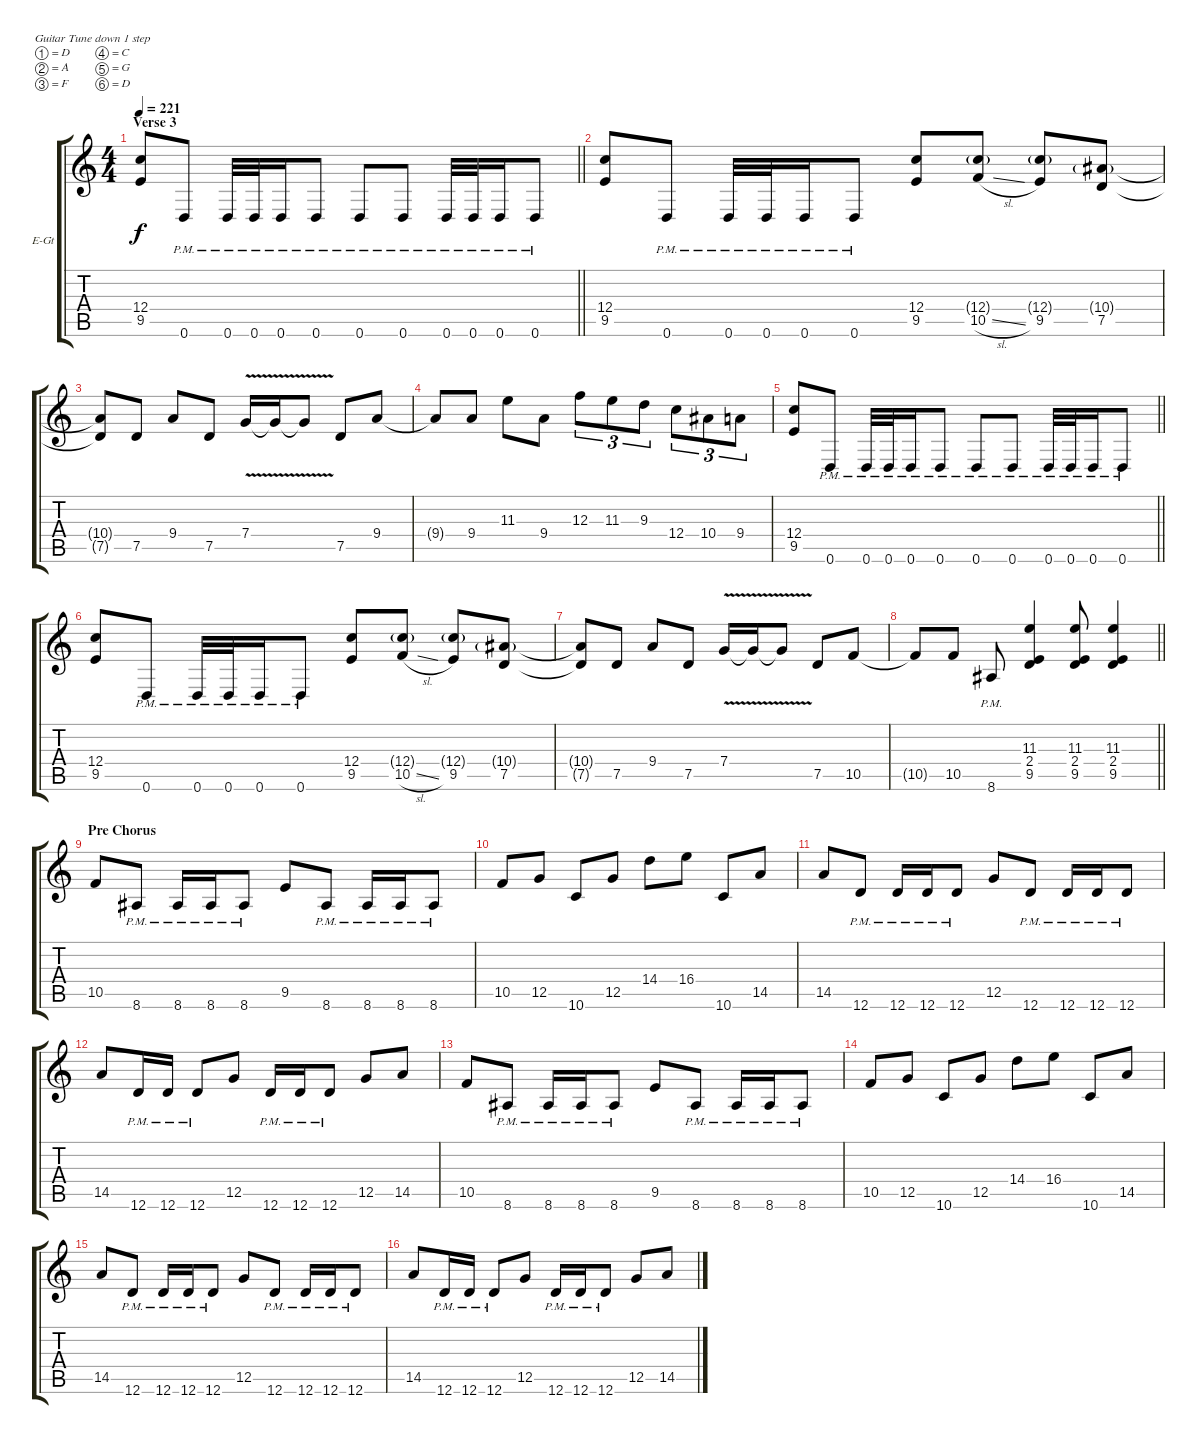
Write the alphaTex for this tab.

\bracketExtendMode groupsimilarinstruments
\firstSystemTrackNameOrientation horizontal
\otherSystemsTrackNameOrientation horizontal
\track ("Corey Beaulieu" "E-Gt") {instrument distortionguitar}
\staff {score tabs}
\tuning (D4 A3 F3 C3 G2 D2)
\ts (4 4)
\section ("" "Verse 3")
\tempo 221
\clef g2
\barLineRight lightlight
\ks c
(12.4 9.5).8{dy f} 0.6{pm}.8 0.6{pm}.32 0.6{pm}.32 0.6{pm}.16 0.6{pm}.8 0.6{pm}.8 0.6{pm}.8 0.6{pm}.32 0.6{pm}.32 0.6{pm}.16 0.6{pm}.8 |
(12.4 9.5).8 0.6{pm}.8 0.6{pm}.32 0.6{pm}.32 0.6{pm}.16 0.6{pm}.8 (12.4 9.5).8 (12.4{g} 10.5{sl}).8 (12.4{g} 9.5).8 (10.4{g} 7.5).8 |
(10.4{t} 7.5{t}).8 7.5.8 9.4.8 7.5.8 7.4{v}.16 7.4{v t}.16 7.4{v t}.8 7.5.8 9.4.8 |
9.4{t}.8 9.4.8 11.3.8 9.4.8 12.3.8{tu (3 2)} 11.3.8{tu (3 2)} 9.3.8{tu (3 2)} 12.4.8{tu (3 2)} 10.4.8{tu (3 2)} 9.4.8{tu (3 2)} |
\barLineRight lightlight
(12.4 9.5).8 0.6{pm}.8 0.6{pm}.32 0.6{pm}.32 0.6{pm}.16 0.6{pm}.8 0.6{pm}.8 0.6{pm}.8 0.6{pm}.32 0.6{pm}.32 0.6{pm}.16 0.6{pm}.8 |
(12.4 9.5).8 0.6{pm}.8 0.6{pm}.32 0.6{pm}.32 0.6{pm}.16 0.6{pm}.8 (12.4 9.5).8 (12.4{g} 10.5{sl}).8 (12.4{g} 9.5).8 (10.4{g} 7.5).8 |
(10.4{t} 7.5{t}).8 7.5.8 9.4.8 7.5.8 7.4{v}.16 7.4{v t}.16 7.4{v t}.8 7.5.8 10.5.8 |
\barLineRight lightlight
10.5{t}.8 10.5.8 8.6{pm}.8 (11.3 2.4 9.5).4 (11.3 2.4 9.5).8 (11.3 2.4 9.5).4 |
\section ("" "Pre Chorus")
10.5.8 8.6{pm}.8 8.6{pm}.16 8.6{pm}.16 8.6{pm}.8 9.5.8 8.6{pm}.8 8.6{pm}.16 8.6{pm}.16 8.6{pm}.8 |
10.5.8 12.5.8 10.6.8 12.5.8 14.4.8 16.4.8 10.6.8 14.5.8 |
14.5.8 12.6{pm}.8 12.6{pm}.16 12.6{pm}.16 12.6{pm}.8 12.5.8 12.6{pm}.8 12.6{pm}.16 12.6{pm}.16 12.6{pm}.8 |
14.5.8 12.6{pm}.16 12.6{pm}.16 12.6{pm}.8 12.5.8 12.6{pm}.16 12.6{pm}.16 12.6{pm}.8 12.5.8 14.5.8 |
10.5.8 8.6{pm}.8 8.6{pm}.16 8.6{pm}.16 8.6{pm}.8 9.5.8 8.6{pm}.8 8.6{pm}.16 8.6{pm}.16 8.6{pm}.8 |
10.5.8 12.5.8 10.6.8 12.5.8 14.4.8 16.4.8 10.6.8 14.5.8 |
14.5.8 12.6{pm}.8 12.6{pm}.16 12.6{pm}.16 12.6{pm}.8 12.5.8 12.6{pm}.8 12.6{pm}.16 12.6{pm}.16 12.6{pm}.8 |
14.5.8 12.6{pm}.16 12.6{pm}.16 12.6{pm}.8 12.5.8 12.6{pm}.16 12.6{pm}.16 12.6{pm}.8 12.5.8 14.5.8
